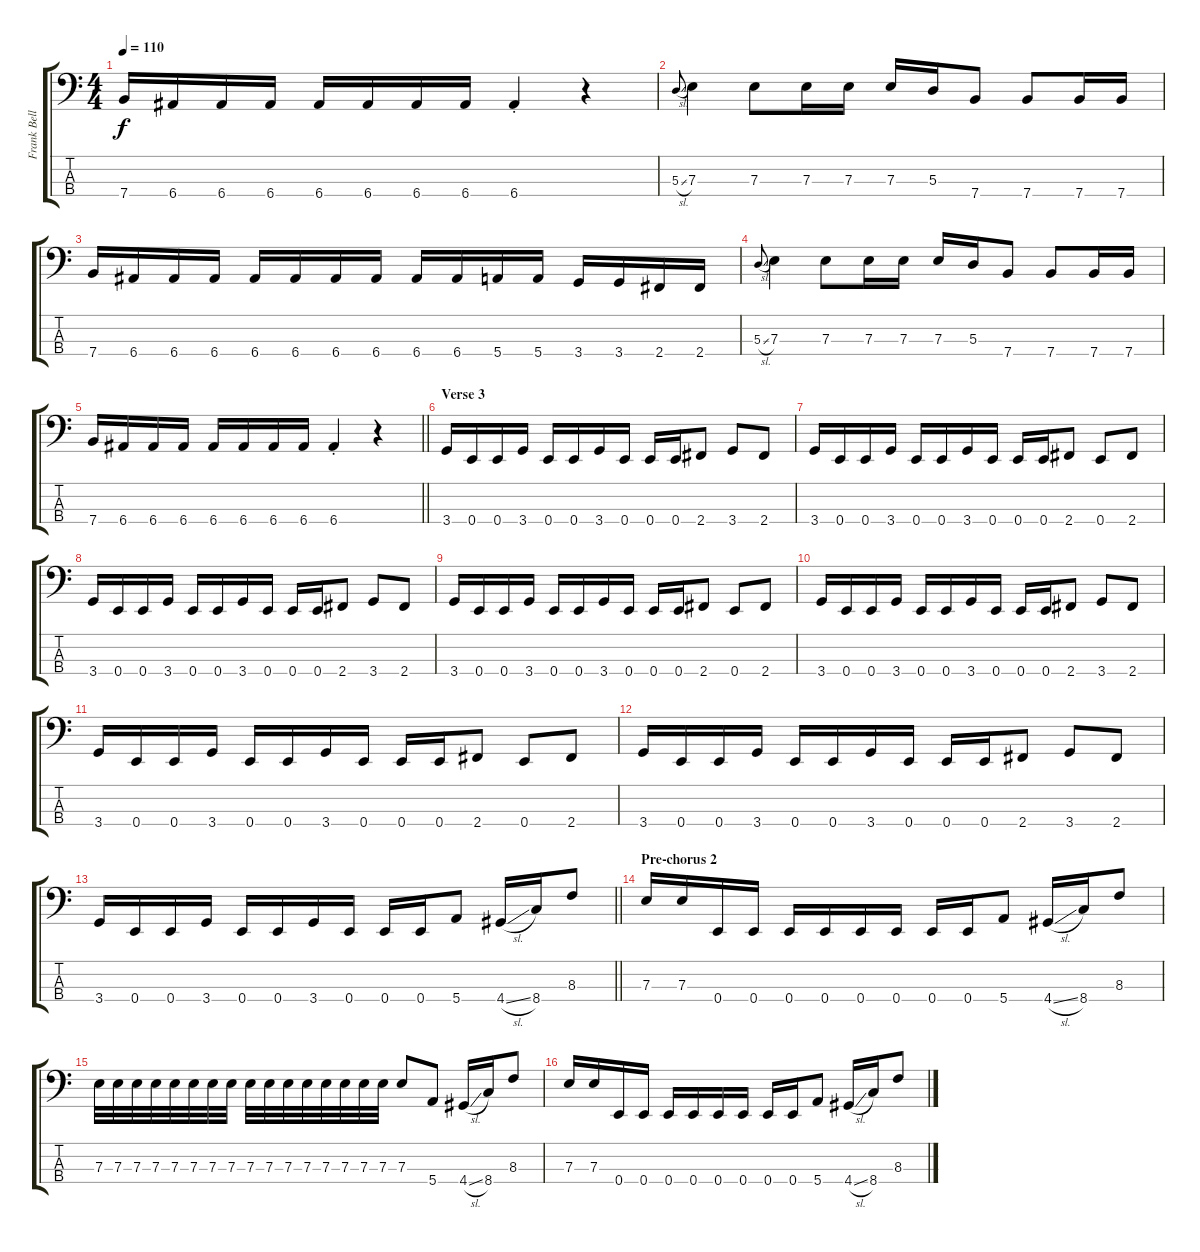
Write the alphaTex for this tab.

\track ("Frank Bello (Bass)" "Frank Bell") {instrument electricbasspick}
\staff {score tabs}
\tuning (G2 D2 A1 E1) {hide}
\ts (4 4)
\tempo 110
\clef f4
\ks c
7.4.16{dy f} 6.4.16 6.4.16 6.4.16 6.4.16 6.4.16 6.4.16 6.4.16 6.4{st}.4 r.4 |
5.3{sl}.8{gr onbeat} 7.3.4 7.3.8 7.3.16 7.3.16 7.3.16 5.3.16 7.4.8 7.4.8 7.4.16 7.4.16 |
7.4.16 6.4.16 6.4.16 6.4.16 6.4.16 6.4.16 6.4.16 6.4.16 6.4.16 6.4.16 5.4.16 5.4.16 3.4.16 3.4.16 2.4.16 2.4.16 |
5.3{sl}.8{gr onbeat} 7.3.4 7.3.8 7.3.16 7.3.16 7.3.16 5.3.16 7.4.8 7.4.8 7.4.16 7.4.16 |
\barLineRight lightlight
7.4.16 6.4.16 6.4.16 6.4.16 6.4.16 6.4.16 6.4.16 6.4.16 6.4{st}.4 r.4 |
\section ("" "Verse 3")
3.4.16 0.4.16 0.4.16 3.4.16 0.4.16 0.4.16 3.4.16 0.4.16 0.4.16 0.4.16 2.4.8 3.4.8 2.4.8 |
3.4.16 0.4.16 0.4.16 3.4.16 0.4.16 0.4.16 3.4.16 0.4.16 0.4.16 0.4.16 2.4.8 0.4.8 2.4.8 |
3.4.16 0.4.16 0.4.16 3.4.16 0.4.16 0.4.16 3.4.16 0.4.16 0.4.16 0.4.16 2.4.8 3.4.8 2.4.8 |
3.4.16 0.4.16 0.4.16 3.4.16 0.4.16 0.4.16 3.4.16 0.4.16 0.4.16 0.4.16 2.4.8 0.4.8 2.4.8 |
3.4.16 0.4.16 0.4.16 3.4.16 0.4.16 0.4.16 3.4.16 0.4.16 0.4.16 0.4.16 2.4.8 3.4.8 2.4.8 |
3.4.16 0.4.16 0.4.16 3.4.16 0.4.16 0.4.16 3.4.16 0.4.16 0.4.16 0.4.16 2.4.8 0.4.8 2.4.8 |
3.4.16 0.4.16 0.4.16 3.4.16 0.4.16 0.4.16 3.4.16 0.4.16 0.4.16 0.4.16 2.4.8 3.4.8 2.4.8 |
\barLineRight lightlight
3.4.16 0.4.16 0.4.16 3.4.16 0.4.16 0.4.16 3.4.16 0.4.16 0.4.16 0.4.16 5.4.8 4.4{sl}.16 8.4.16 8.3.8 |
\section ("" "Pre-chorus 2")
7.3.16 7.3.16 0.4.16 0.4.16 0.4.16 0.4.16 0.4.16 0.4.16 0.4.16 0.4.16 5.4.8 4.4{sl}.16 8.4.16 8.3.8 |
7.3.32 7.3.32 7.3.32 7.3.32 7.3.32 7.3.32 7.3.32 7.3.32 7.3.32 7.3.32 7.3.32 7.3.32 7.3.32 7.3.32 7.3.32 7.3.32 7.3.8 5.4.8 4.4{sl}.16 8.4.16 8.3.8 |
7.3.16 7.3.16 0.4.16 0.4.16 0.4.16 0.4.16 0.4.16 0.4.16 0.4.16 0.4.16 5.4.8 4.4{sl}.16 8.4.16 8.3.8
